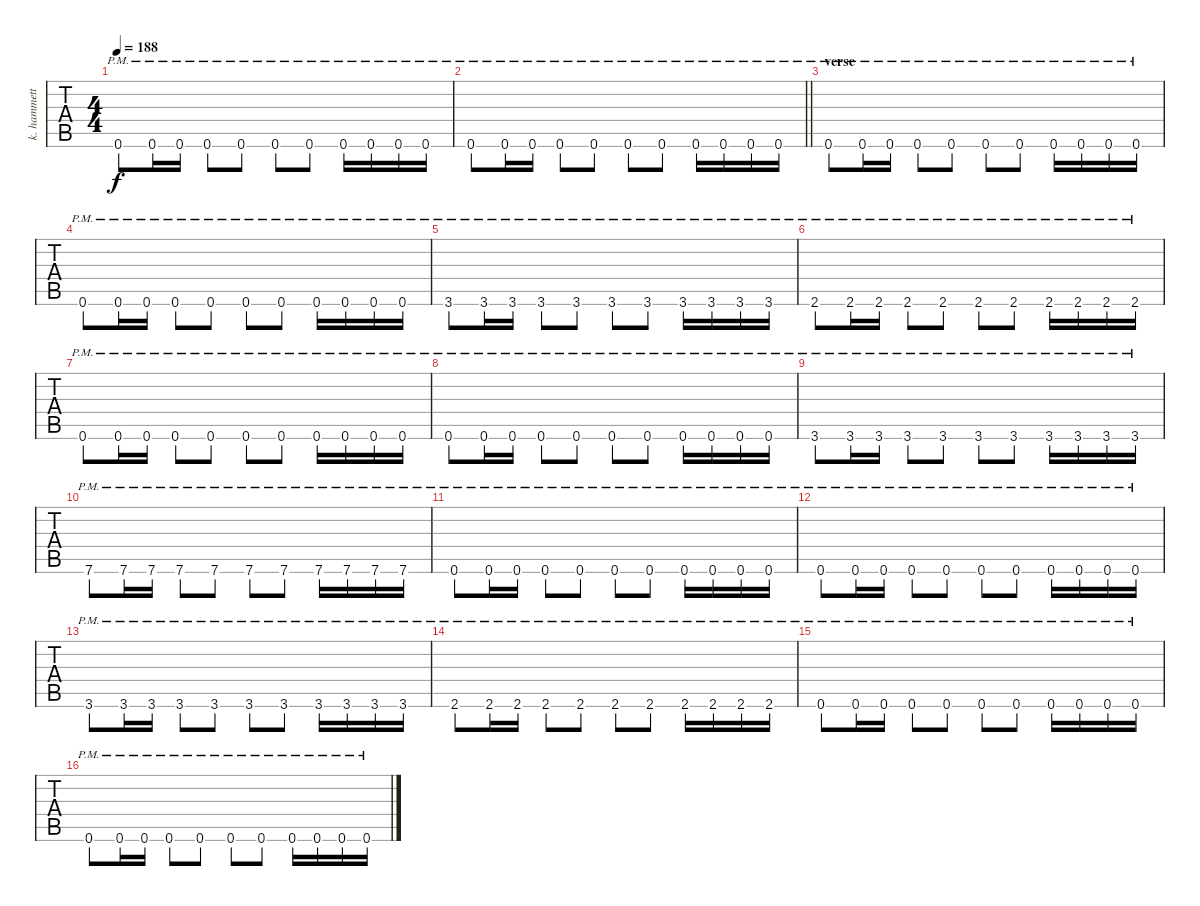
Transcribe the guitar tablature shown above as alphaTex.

\track ("k. hammett - rhythm guitar" "k. hammett") {instrument distortionguitar}
\staff {tabs}
\tuning (E4 B3 G3 D3 A2 E2) {hide}
\ts (4 4)
\tempo 188
\clef g2
\ks c
0.6{pm}.8{dy f} 0.6{pm}.16 0.6{pm}.16 0.6{pm}.8 0.6{pm}.8 0.6{pm}.8 0.6{pm}.8 0.6{pm}.16 0.6{pm}.16 0.6{pm}.16 0.6{pm}.16 |
\barLineRight lightlight
0.6{pm}.8 0.6{pm}.16 0.6{pm}.16 0.6{pm}.8 0.6{pm}.8 0.6{pm}.8 0.6{pm}.8 0.6{pm}.16 0.6{pm}.16 0.6{pm}.16 0.6{pm}.16 |
\section ("" "verse")
0.6{pm}.8 0.6{pm}.16 0.6{pm}.16 0.6{pm}.8 0.6{pm}.8 0.6{pm}.8 0.6{pm}.8 0.6{pm}.16 0.6{pm}.16 0.6{pm}.16 0.6{pm}.16 |
0.6{pm}.8 0.6{pm}.16 0.6{pm}.16 0.6{pm}.8 0.6{pm}.8 0.6{pm}.8 0.6{pm}.8 0.6{pm}.16 0.6{pm}.16 0.6{pm}.16 0.6{pm}.16 |
3.6{pm}.8 3.6{pm}.16 3.6{pm}.16 3.6{pm}.8 3.6{pm}.8 3.6{pm}.8 3.6{pm}.8 3.6{pm}.16 3.6{pm}.16 3.6{pm}.16 3.6{pm}.16 |
2.6{pm}.8 2.6{pm}.16 2.6{pm}.16 2.6{pm}.8 2.6{pm}.8 2.6{pm}.8 2.6{pm}.8 2.6{pm}.16 2.6{pm}.16 2.6{pm}.16 2.6{pm}.16 |
0.6{pm}.8 0.6{pm}.16 0.6{pm}.16 0.6{pm}.8 0.6{pm}.8 0.6{pm}.8 0.6{pm}.8 0.6{pm}.16 0.6{pm}.16 0.6{pm}.16 0.6{pm}.16 |
0.6{pm}.8 0.6{pm}.16 0.6{pm}.16 0.6{pm}.8 0.6{pm}.8 0.6{pm}.8 0.6{pm}.8 0.6{pm}.16 0.6{pm}.16 0.6{pm}.16 0.6{pm}.16 |
3.6{pm}.8 3.6{pm}.16 3.6{pm}.16 3.6{pm}.8 3.6{pm}.8 3.6{pm}.8 3.6{pm}.8 3.6{pm}.16 3.6{pm}.16 3.6{pm}.16 3.6{pm}.16 |
7.6{pm}.8 7.6{pm}.16 7.6{pm}.16 7.6{pm}.8 7.6{pm}.8 7.6{pm}.8 7.6{pm}.8 7.6{pm}.16 7.6{pm}.16 7.6{pm}.16 7.6{pm}.16 |
0.6{pm}.8 0.6{pm}.16 0.6{pm}.16 0.6{pm}.8 0.6{pm}.8 0.6{pm}.8 0.6{pm}.8 0.6{pm}.16 0.6{pm}.16 0.6{pm}.16 0.6{pm}.16 |
0.6{pm}.8 0.6{pm}.16 0.6{pm}.16 0.6{pm}.8 0.6{pm}.8 0.6{pm}.8 0.6{pm}.8 0.6{pm}.16 0.6{pm}.16 0.6{pm}.16 0.6{pm}.16 |
3.6{pm}.8 3.6{pm}.16 3.6{pm}.16 3.6{pm}.8 3.6{pm}.8 3.6{pm}.8 3.6{pm}.8 3.6{pm}.16 3.6{pm}.16 3.6{pm}.16 3.6{pm}.16 |
2.6{pm}.8 2.6{pm}.16 2.6{pm}.16 2.6{pm}.8 2.6{pm}.8 2.6{pm}.8 2.6{pm}.8 2.6{pm}.16 2.6{pm}.16 2.6{pm}.16 2.6{pm}.16 |
0.6{pm}.8 0.6{pm}.16 0.6{pm}.16 0.6{pm}.8 0.6{pm}.8 0.6{pm}.8 0.6{pm}.8 0.6{pm}.16 0.6{pm}.16 0.6{pm}.16 0.6{pm}.16 |
0.6{pm}.8 0.6{pm}.16 0.6{pm}.16 0.6{pm}.8 0.6{pm}.8 0.6{pm}.8 0.6{pm}.8 0.6{pm}.16 0.6{pm}.16 0.6{pm}.16 0.6{pm}.16
